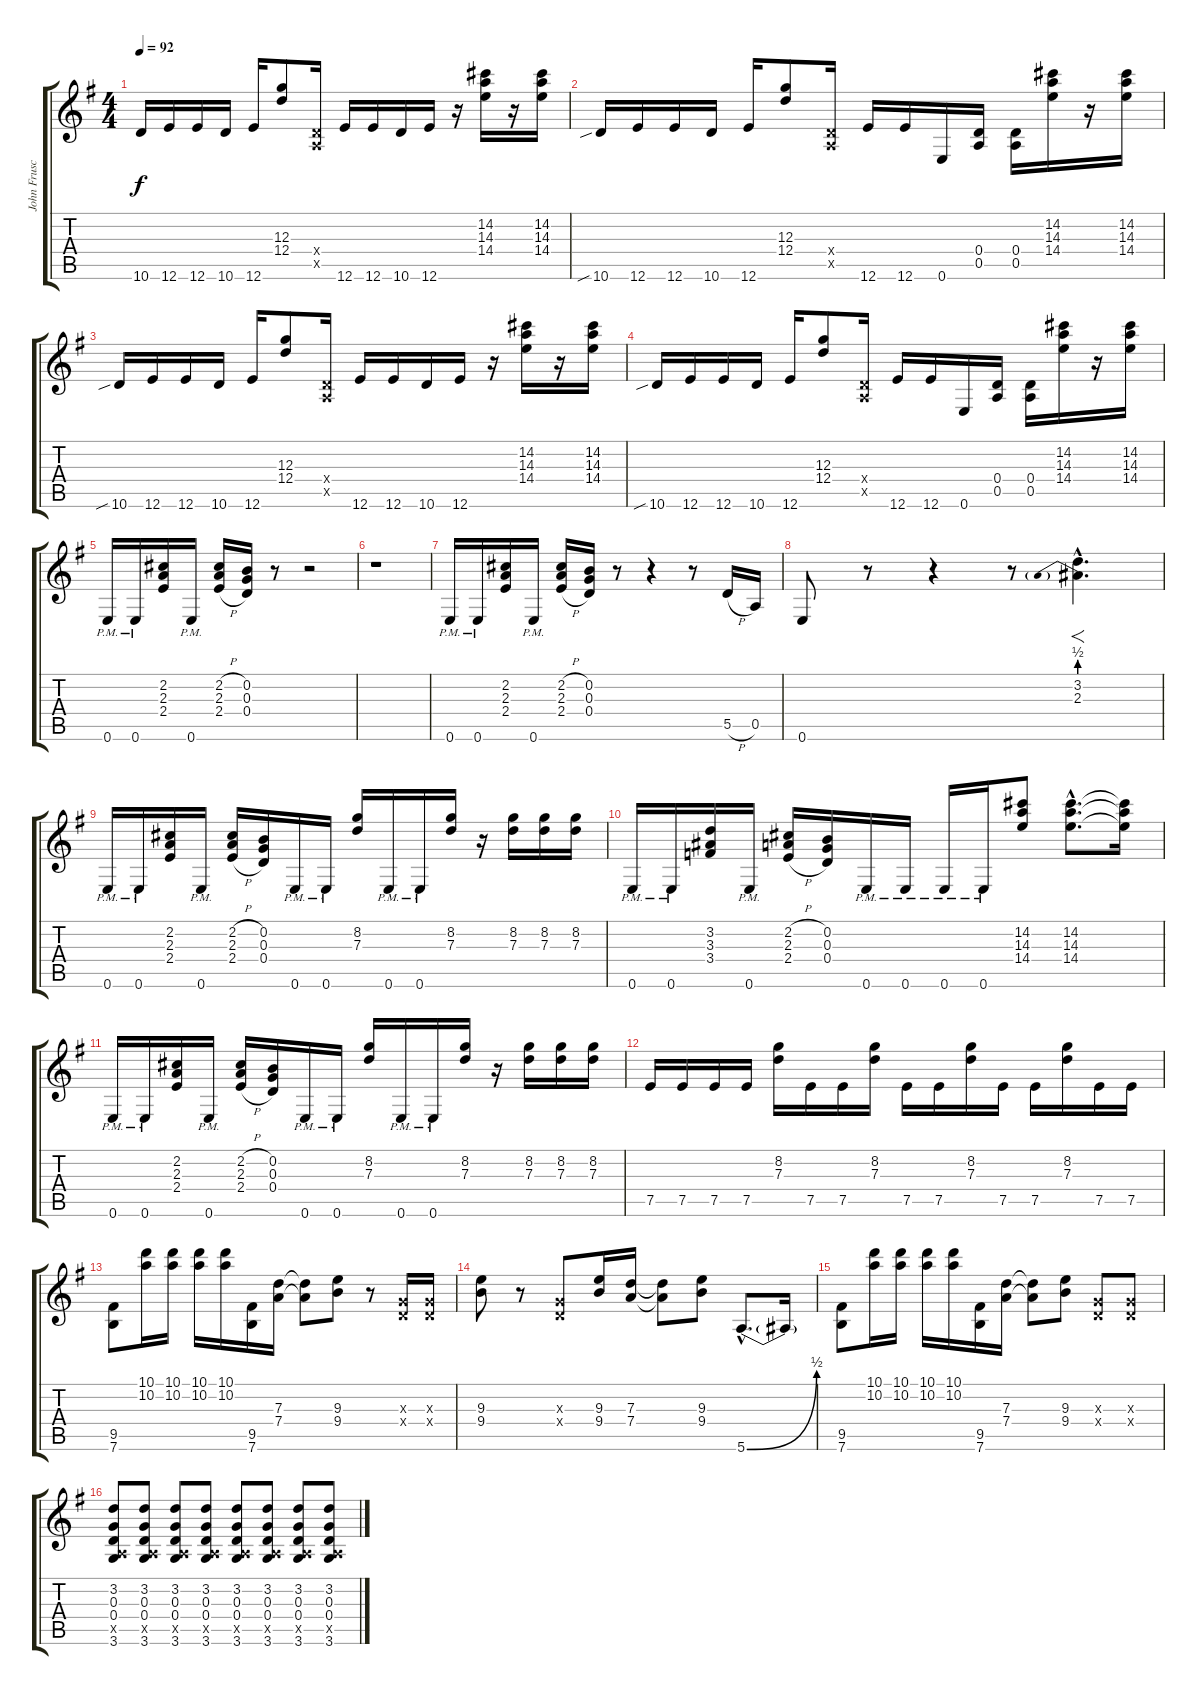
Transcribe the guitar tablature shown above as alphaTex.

\track ("John Frusciante (Gtr 2)" "John Frusc") {instrument distortionguitar}
\staff {score tabs}
\tuning (E4 B3 G3 D3 A2 E2) {hide}
\ts (4 4)
\tempo 92
\clef g2
\ks eminor
10.6.16{dy f} 12.6.16 12.6.16 10.6.16 12.6.16 (12.3 12.4).8 (0.4{x} 0.5{x}).16 12.6.16 12.6.16 10.6.16 12.6.16 r.16 (14.2 14.3 14.4).16 r.16 (14.2 14.3 14.4).16 |
10.6{sib}.16 12.6.16 12.6.16 10.6.16 12.6.16 (12.3 12.4).8 (0.4{x} 0.5{x}).16 12.6.16 12.6.16 0.6.16 (0.4 0.5).16 (0.4 0.5).16 (14.2 14.3 14.4).16 r.16 (14.2 14.3 14.4).16 |
10.6{sib}.16 12.6.16 12.6.16 10.6.16 12.6.16 (12.3 12.4).8 (0.4{x} 0.5{x}).16 12.6.16 12.6.16 10.6.16 12.6.16 r.16 (14.2 14.3 14.4).16 r.16 (14.2 14.3 14.4).16 |
10.6{sib}.16 12.6.16 12.6.16 10.6.16 12.6.16 (12.3 12.4).8 (0.4{x} 0.5{x}).16 12.6.16 12.6.16 0.6.16 (0.4 0.5).16 (0.4 0.5).16 (14.2 14.3 14.4).16 r.16 (14.2 14.3 14.4).16 |
0.6{pm}.16 0.6{pm}.16 (2.2 2.3 2.4).16 0.6{pm}.16 (2.2{h} 2.3{h} 2.4{h}).16 (0.2 0.3 0.4).16 r.8 r.2 |
r.1 |
0.6{pm}.16 0.6{pm}.16 (2.2 2.3 2.4).16 0.6{pm}.16 (2.2{h} 2.3{h} 2.4{h}).16 (0.2 0.3 0.4).16 r.8 r.4 r.8 5.5{h}.16 0.5.16 |
0.6.8 r.8 r.4 r.8 (3.2{hac} 2.3{be (prebend 0 2 60 2) hac}).4{f d} |
0.6{pm}.16 0.6{pm}.16 (2.2 2.3 2.4).16 0.6{pm}.16 (2.2{h} 2.3{h} 2.4{h}).16 (0.2 0.3 0.4).16 0.6{pm}.16 0.6{pm}.16 (8.2 7.3).16 0.6{pm}.16 0.6{pm}.16 (8.2 7.3).16 r.16 (8.2 7.3).16 (8.2 7.3).16 (8.2 7.3).16 |
0.6{pm}.16 0.6{pm}.16 (3.2 3.3 3.4).16 0.6{pm}.16 (2.2{h} 2.3{h} 2.4{h}).16 (0.2 0.3 0.4).16 0.6{pm}.16 0.6{pm}.16 0.6{pm}.16 0.6{pm}.16 (14.2 14.3 14.4).8 (14.2{hac} 14.3{hac} 14.4{hac}).8{d} (14.2{t} 14.3{t} 14.4{t}).16 |
0.6{pm}.16 0.6{pm}.16 (2.2 2.3 2.4).16 0.6{pm}.16 (2.2{h} 2.3{h} 2.4{h}).16 (0.2 0.3 0.4).16 0.6{pm}.16 0.6{pm}.16 (8.2 7.3).16 0.6{pm}.16 0.6{pm}.16 (8.2 7.3).16 r.16 (8.2 7.3).16 (8.2 7.3).16 (8.2 7.3).16 |
7.5.16 7.5.16 7.5.16 7.5.16 (8.2 7.3).16 7.5.16 7.5.16 (8.2 7.3).16 7.5.16 7.5.16 (8.2 7.3).16 7.5.16 7.5.16 (8.2 7.3).16 7.5.16 7.5.16 |
(9.5 7.6).8 (10.1 10.2).16 (10.1 10.2).16 (10.1 10.2).16 (10.1 10.2).16 (9.5 7.6).16 (7.3 7.4).16 (7.3{t} 7.4{t}).8 (9.3 9.4).8 r.8 (0.3{x} 0.4{x}).16 (0.3{x} 0.4{x}).16 |
(9.3 9.4).8 r.8 (0.3{x} 0.4{x}).8 (9.3 9.4).16 (7.3 7.4).16 (7.3{t} 7.4{t}).8 (9.3 9.4).8 5.6{be (bend 0 0 60 2) hac}.8{d} 5.6{t}.16 |
(9.5 7.6).8 (10.1 10.2).16 (10.1 10.2).16 (10.1 10.2).16 (10.1 10.2).16 (9.5 7.6).16 (7.3 7.4).16 (7.3{t} 7.4{t}).8 (9.3 9.4).8 (0.3{x} 0.4{x}).8 (0.3{x} 0.4{x}).8 |
(3.2 0.3 0.4 0.5{x} 3.6).8 (3.2 0.3 0.4 0.5{x} 3.6).8 (3.2 0.3 0.4 0.5{x} 3.6).8 (3.2 0.3 0.4 0.5{x} 3.6).8 (3.2 0.3 0.4 0.5{x} 3.6).8 (3.2 0.3 0.4 0.5{x} 3.6).8 (3.2 0.3 0.4 0.5{x} 3.6).8 (3.2 0.3 0.4 0.5{x} 3.6).8
